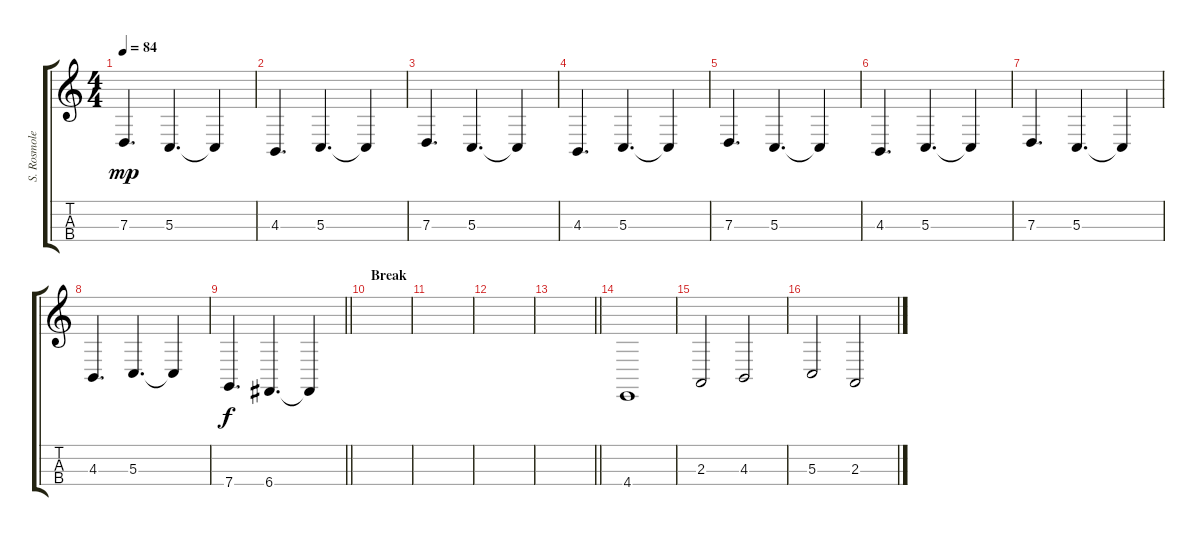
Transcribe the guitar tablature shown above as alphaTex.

\track ("S. Rosmolen - Cello" "S. Rosmole") {instrument cello}
\staff {score tabs}
\tuning (A3 D3 G2 C2) {hide}
\ts (4 4)
\tempo 84
\clef g2
\ks c
7.3.4{d dy mp} 5.3.4{d} 5.3{t}.4 |
4.3.4{d} 5.3.4{d} 5.3{t}.4 |
7.3.4{d} 5.3.4{d} 5.3{t}.4 |
4.3.4{d} 5.3.4{d} 5.3{t}.4 |
7.3.4{d} 5.3.4{d} 5.3{t}.4 |
4.3.4{d} 5.3.4{d} 5.3{t}.4 |
7.3.4{d} 5.3.4{d} 5.3{t}.4 |
4.3.4{d} 5.3.4{d} 5.3{t}.4 |
\barLineRight lightlight
7.4.4{d dy f} 6.4.4{d} 6.4{t}.4 |
\section ("" "Break")
|
|
|
\barLineRight lightlight
|
4.4.1 |
2.3.2 4.3.2 |
5.3.2 2.3.2
